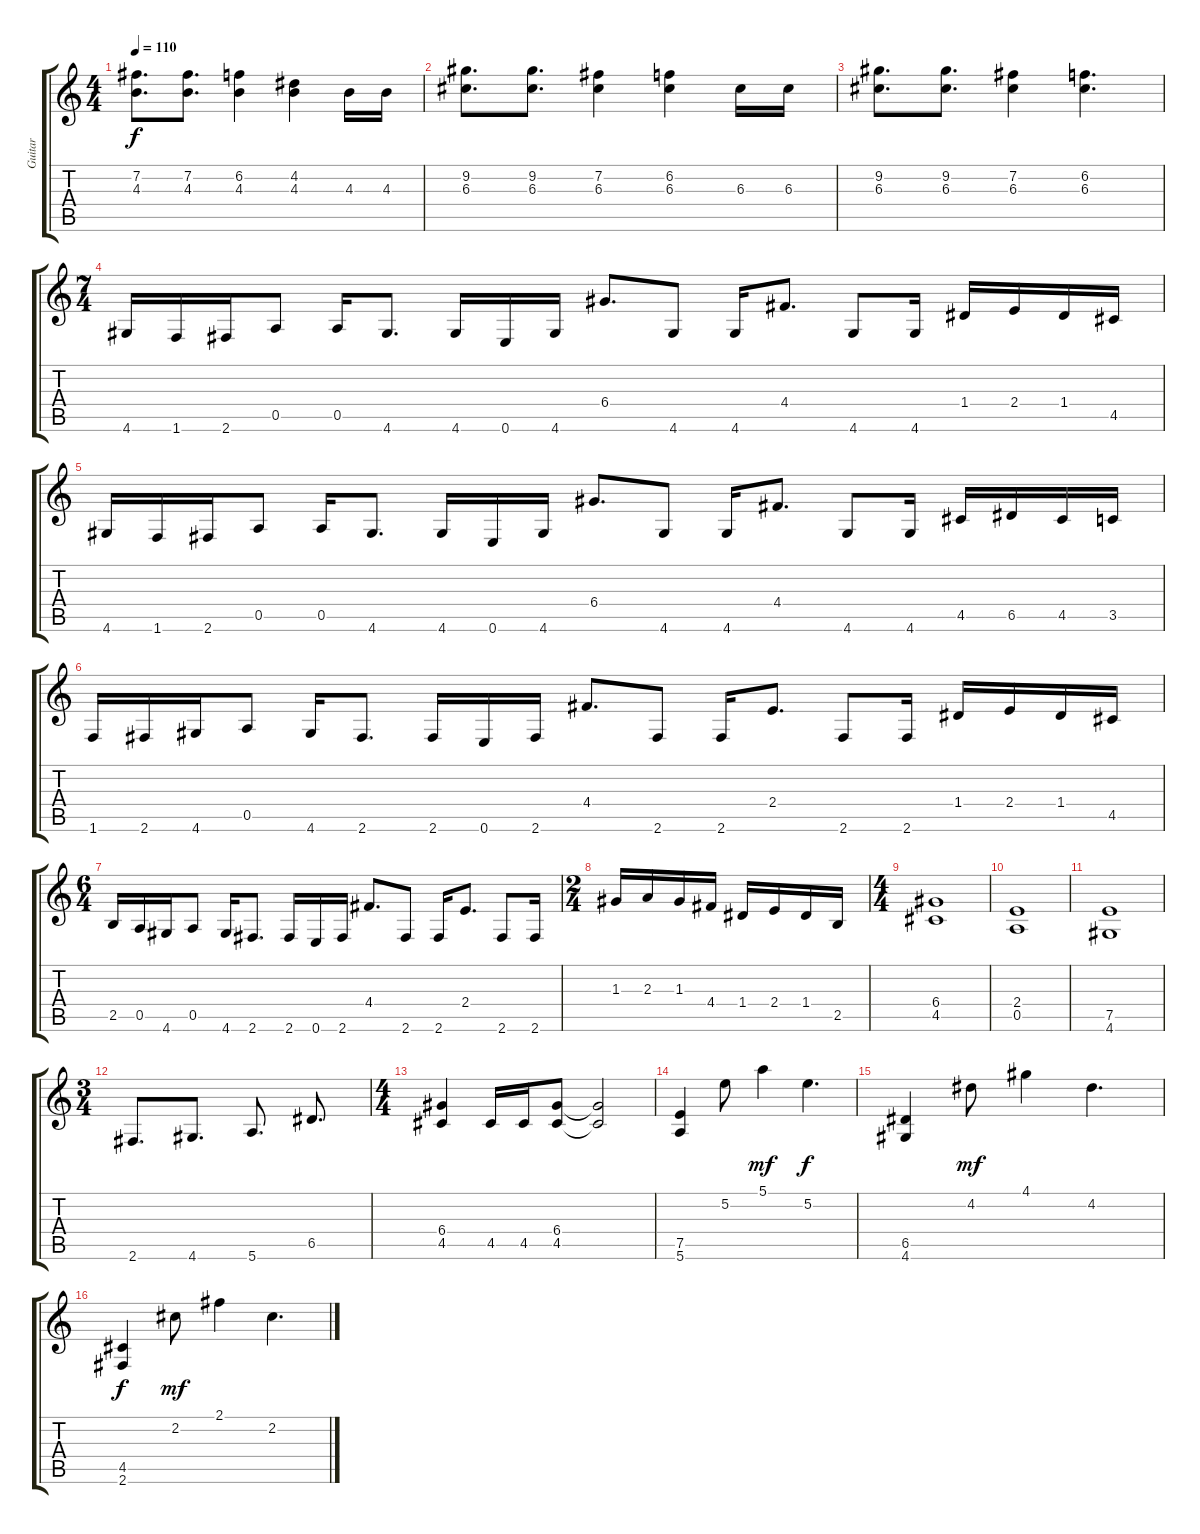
\track ("Guitar" "Guitar") {instrument distortionguitar}
\staff {score tabs}
\tuning (E4 B3 G3 D3 A2 E2) {hide}
\ts (4 4)
\tempo 110
\clef g2
\ks c
(7.2 4.3).8{d dy f} (7.2 4.3).8{d} (6.2 4.3).4 (4.2 4.3).4 4.3.16 4.3.16 |
(9.2 6.3).8{d} (9.2 6.3).8{d} (7.2 6.3).4 (6.2 6.3).4 6.3.16 6.3.16 |
(9.2 6.3).8{d} (9.2 6.3).8{d} (7.2 6.3).4 (6.2 6.3).4{d} |
\ts (7 4)
4.6.16 1.6.16 2.6.16 0.5.8 0.5.16 4.6.8{d} 4.6.16 0.6.16 4.6.16 6.4.8{d} 4.6.8 4.6.16 4.4.8{d} 4.6.8 4.6.16 1.4.16 2.4.16 1.4.16 4.5.16 |
4.6.16 1.6.16 2.6.16 0.5.8 0.5.16 4.6.8{d} 4.6.16 0.6.16 4.6.16 6.4.8{d} 4.6.8 4.6.16 4.4.8{d} 4.6.8 4.6.16 4.5.16 6.5.16 4.5.16 3.5.16 |
1.6.16 2.6.16 4.6.16 0.5.8 4.6.16 2.6.8{d} 2.6.16 0.6.16 2.6.16 4.4.8{d} 2.6.8 2.6.16 2.4.8{d} 2.6.8 2.6.16 1.4.16 2.4.16 1.4.16 4.5.16 |
\ts (6 4)
2.5.16 0.5.16 4.6.16 0.5.8 4.6.16 2.6.8{d} 2.6.16 0.6.16 2.6.16 4.4.8{d} 2.6.8 2.6.16 2.4.8{d} 2.6.8 2.6.16 |
\ts (2 4)
1.3.16 2.3.16 1.3.16 4.4.16 1.4.16 2.4.16 1.4.16 2.5.16 |
\ts (4 4)
(6.4 4.5).1 |
(2.4 0.5).1 |
(7.5 4.6).1 |
\ts (3 4)
2.6.8{d} 4.6.8{d} 5.6.8{d} 6.5.8{d} |
\ts (4 4)
(6.4 4.5).4 4.5.16 4.5.16 (6.4 4.5).8 (6.4{t} 4.5{t}).2 |
(7.5 5.6).4 5.2.8 5.1.4{dy mf} 5.2.4{d dy f} |
(6.5 4.6).4 4.2.8{dy mf} 4.1.4 4.2.4{d} |
(4.5 2.6).4{dy f} 2.2.8{dy mf} 2.1.4 2.2.4{d}
